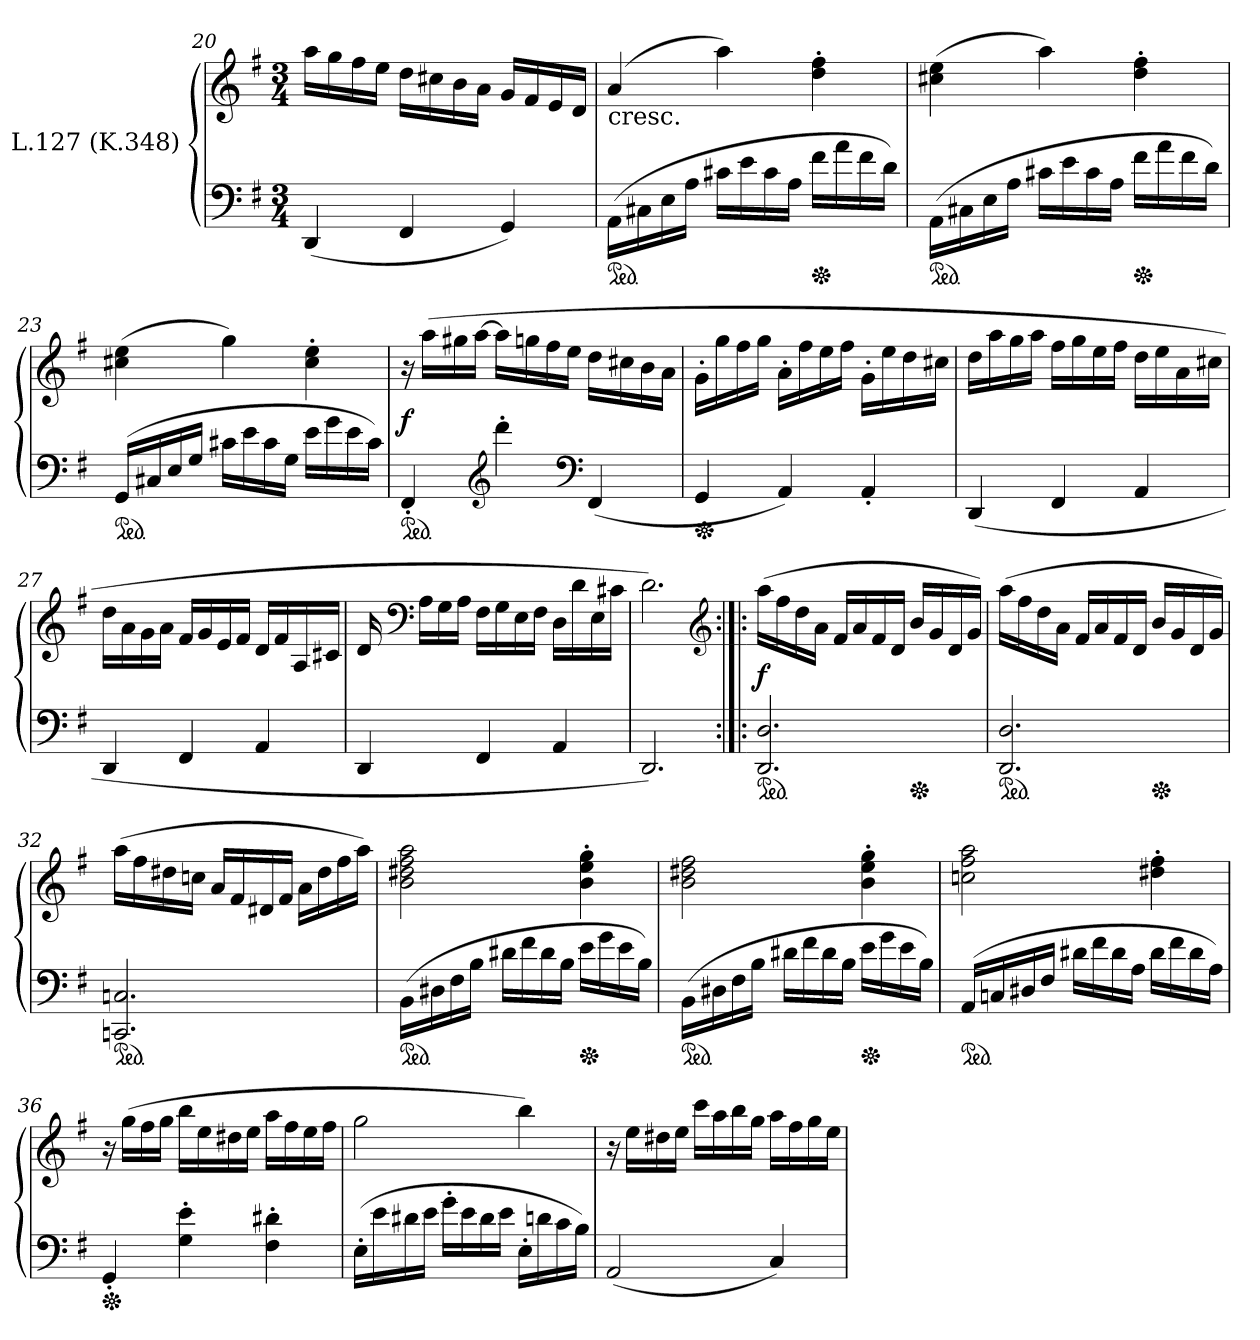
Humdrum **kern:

**kern	**kern	**dynam
*part1	*part1	*part1
*staff2	*staff1	*staff1/2
*I"L.127 (K.348)	*	*
*clefF4	*clefG2	*
*k[f#]	*k[f#]	*
*M3/4	*M3/4	*
=20	=20	=20
(4DD	16aaLL	.
.	16gg	.
.	16ff#	.
.	16eeJJ	.
4FF#	16ddLL	.
.	16cc#X	.
.	16b	.
.	16aJJ	.
4GG)	16gLL	.
.	16f#	.
.	16e	.
.	16dJJ	.
=21	=21	=21
!	!LO:TX:c:t=cresc.	!
*ped	*	*
(16AALL	(4a	.
16C#X	.	.
16E	.	.
16AJJ	.	.
16c#XLL	4aa)	.
16e	.	.
16c#	.	.
16AJJ	.	.
*Xped	*	*
16f#LL	4dd' 4ff#'	.
16a	.	.
16f#	.	.
16dJJ)	.	.
!!LO:LB:g=z
=22	=22	=22
*ped	*	*
(16AALL	(>4cc#X 4ee	.
16C#X	.	.
16E	.	.
16AJJ	.	.
16c#XLL	4aa)	.
16e	.	.
16c#	.	.
16AJJ	.	.
*Xped	*	*
16f#LL	4dd' 4ff#'	.
16a	.	.
16f#	.	.
16dJJ)	.	.
=23	=23	=23
*ped	*	*
(16GGLL	(>4cc#X 4ee	.
16C#X	.	.
16E	.	.
16GJJ	.	.
16c#XLL	4gg)	.
16e	.	.
16c#	.	.
16GJJ	.	.
16eLL	4cc#' 4ee'	.
16g	.	.
16e	.	.
16c#JJ)	.	.
=24	=24	=24
*ped	*	*
4FF#'	16r	f
.	(>16aaLL	.
.	16gg#X	.
.	[16aaJJ	.
*clefG2	*	*
4ddd'	16aaLL]	.
.	16ggn	.
.	16ff#	.
.	16eeJJ	.
*clefF4	*	*
(4FF#	16ddLL	.
.	16cc#X	.
.	16b	.
.	16aJJ	.
!!LO:LB:g=z
=25	=25	=25
*Xped	*	*
4GG	16g'LL	.
.	16gg	.
.	16ff#	.
.	16ggJJ	.
4AA)	16a'LL	.
.	16ff#	.
.	16ee	.
.	16ff#JJ	.
4AA'	16g'LL	.
.	16ee	.
.	16dd	.
.	16cc#XJJ	.
=26	=26	=26
(4DD	16ddLL	.
.	16aa	.
.	16gg	.
.	16aaJJ	.
4FF#	16ff#LL	.
.	16gg	.
.	16ee	.
.	16ff#JJ	.
4AA	16ddLL	.
.	16ee	.
.	16a	.
.	16cc#XJJ	.
=27	=27	=27
4DD	16dd\LL	.
.	16a\	.
.	16g\	.
.	16a\JJ	.
4FF#	16f#LL	.
.	16g	.
.	16e	.
.	16f#JJ	.
4AA	16dLL	.
.	16f#	.
.	16A	.
.	16c#XJJ	.
!!LO:LB:g=z
=28	=28	=28
4DD	16d	.
*	*clefF4	*
.	16ALL	.
.	16G	.
.	16AJJ	.
4FF#	16F#LL	.
.	16G	.
.	16E	.
.	16F#JJ	.
4AA	16DLL	.
.	16d	.
.	16E	.
.	16c#XJJ	.
=29	=29	=29
2.DD)	2.d)	.
*	*clefG2	*
=30:|!|:	=30:|!|:	=30:|!|:
*ped	*	*
2.DD 2.D	(16aaLL	f
.	16ff#	.
.	16dd	.
.	16aJJ	.
.	16f#LL	.
.	16a	.
.	16f#	.
.	16dJJ	.
*Xped	*	*
.	16bLL	.
.	16g	.
.	16d	.
.	16gJJ)	.
=31	=31	=31
*ped	*	*
2.DD 2.D	(16aaLL	.
.	16ff#	.
.	16dd	.
.	16aJJ	.
.	16f#LL	.
.	16a	.
.	16f#	.
.	16dJJ	.
*Xped	*	*
.	16bLL	.
.	16g	.
.	16d	.
.	16gJJ)	.
!!LO:LB:g=z
=32	=32	=32
*ped	*	*
2.CCn 2.Cn	(16aaLL	.
.	16ff#	.
.	16dd#X	.
.	16ccnJJ	.
.	16aLL	.
.	16f#	.
.	16d#X	.
.	16f#JJ	.
.	16aLL	.
.	16dd#	.
.	16ff#	.
.	16aaJJ)	.
=33	=33	=33
*ped	*	*
(16BBLL	2b 2dd#X 2ff# 2aa	.
16D#X	.	.
16F#	.	.
16BJJ	.	.
16d#XLL	.	.
16f#	.	.
16d#	.	.
16BJJ	.	.
*Xped	*	*
16eLL	4b' 4ee' 4gg'	.
16g	.	.
16e	.	.
16BJJ)	.	.
=34	=34	=34
*ped	*	*
(16BBLL	2b 2dd#X 2ff#	.
16D#X	.	.
16F#	.	.
16BJJ	.	.
16d#XLL	.	.
16f#	.	.
16d#	.	.
16BJJ	.	.
*Xped	*	*
16eLL	4b' 4ee' 4gg'	.
16g	.	.
16e	.	.
16BJJ)	.	.
!!LO:LB:g=z
=35	=35	=35
*ped	*	*
(16AALL	2ccn 2ff# 2aa	.
16Cn	.	.
16D#X	.	.
16F#JJ	.	.
16d#XLL	.	.
16f#	.	.
16d#	.	.
16AJJ	.	.
16d#LL	4dd#X' 4ff#'	.
16f#	.	.
16d#	.	.
16AJJ)	.	.
=36	=36	=36
*Xped	*	*
4GG'	16r	.
.	(16ggLL	.
.	16ff#	.
.	16ggJJ	.
4G' 4e'	16bbLL	.
.	16ee	.
.	16dd#X	.
.	16eeJJ	.
4F#' 4d#X'	16aaLL	.
.	16ff#	.
.	16ee	.
.	16ff#JJ	.
=37	=37	=37
(16E'LL	2gg	.
16e	.	.
16d#X	.	.
16eJJ	.	.
16g'LL	.	.
16e	.	.
16d#	.	.
16eJJ	.	.
16E'LL	4bb)	.
16dn	.	.
16c	.	.
16BJJ)	.	.
!!LO:LB:g=z
=38	=38	=38
(2AA	16r	.
.	16eeLL	.
.	16dd#X	.
.	16eeJJ	.
.	16cccLL	.
.	16aa	.
.	16bb	.
.	16ggJJ	.
4C)	16aaLL	.
.	16ff#	.
.	16gg	.
.	16eeJJ	.
=	=	=
*-	*-	*-
